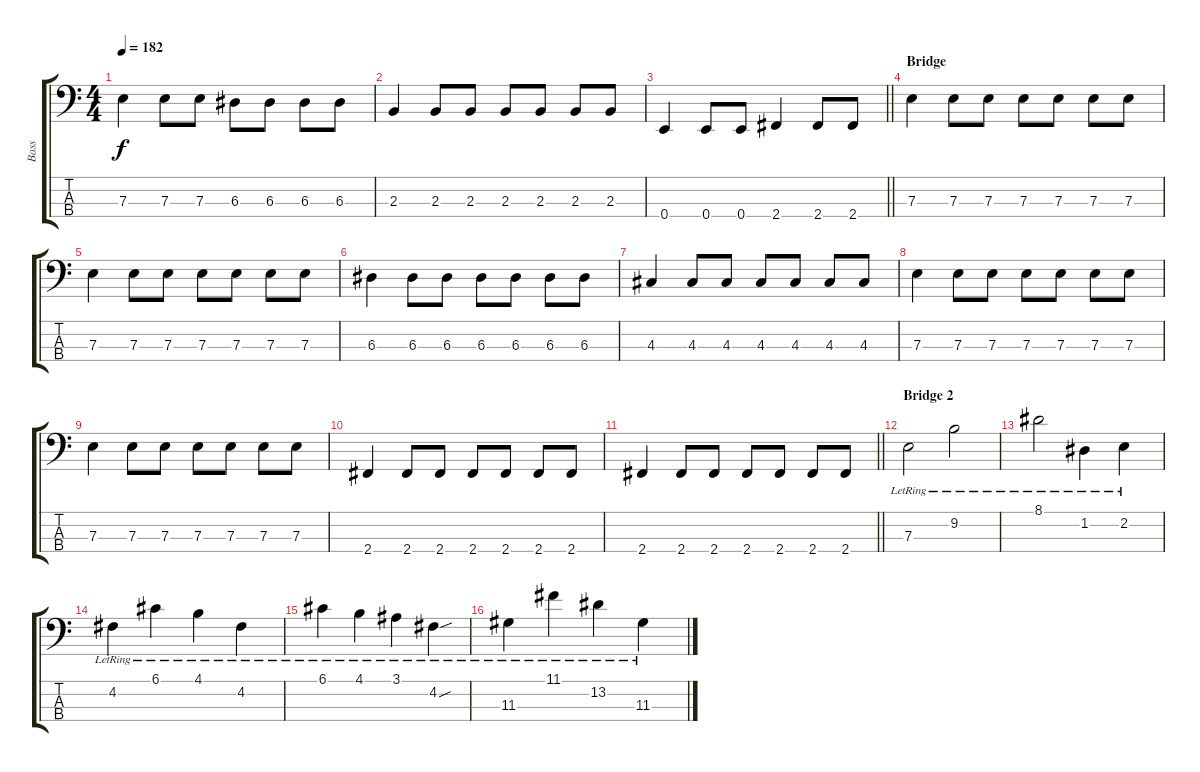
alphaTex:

\track ("Bass" "Bass") {instrument electricbasspick}
\staff {score tabs}
\tuning (G2 D2 A1 E1) {hide}
\ts (4 4)
\tempo 182
\clef f4
\ks c
7.3.4{dy f} 7.3.8 7.3.8 6.3.8 6.3.8 6.3.8 6.3.8 |
2.3.4 2.3.8 2.3.8 2.3.8 2.3.8 2.3.8 2.3.8 |
\barLineRight lightlight
0.4.4 0.4.8 0.4.8 2.4.4 2.4.8 2.4.8 |
\section ("" "Bridge")
7.3.4 7.3.8 7.3.8 7.3.8 7.3.8 7.3.8 7.3.8 |
7.3.4 7.3.8 7.3.8 7.3.8 7.3.8 7.3.8 7.3.8 |
6.3.4 6.3.8 6.3.8 6.3.8 6.3.8 6.3.8 6.3.8 |
4.3.4 4.3.8 4.3.8 4.3.8 4.3.8 4.3.8 4.3.8 |
7.3.4 7.3.8 7.3.8 7.3.8 7.3.8 7.3.8 7.3.8 |
7.3.4 7.3.8 7.3.8 7.3.8 7.3.8 7.3.8 7.3.8 |
2.4.4 2.4.8 2.4.8 2.4.8 2.4.8 2.4.8 2.4.8 |
\barLineRight lightlight
2.4.4 2.4.8 2.4.8 2.4.8 2.4.8 2.4.8 2.4.8 |
\section ("" "Bridge 2")
7.3{lr}.2 9.2{lr}.2 |
8.1{lr}.2 1.2{lr}.4 2.2{lr}.4 |
4.2{lr}.4 6.1{lr}.4 4.1{lr}.4 4.2{lr}.4 |
6.1{lr}.4 4.1{lr}.4 3.1{lr}.4 4.2{sou lr}.4 |
11.3{lr}.4 11.1{lr}.4 13.2{lr}.4 11.3{lr}.4
